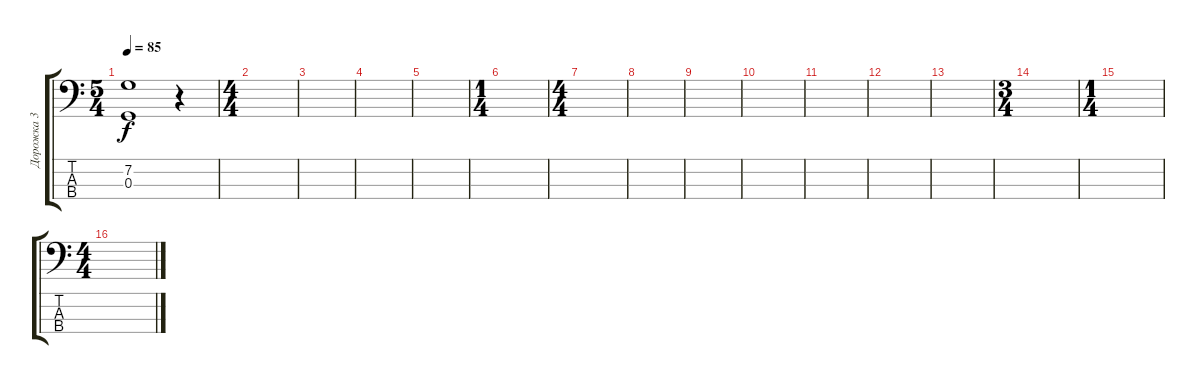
\track ("Дорожка 3" "Дорожка 3") {instrument electricbassfinger}
\staff {score tabs}
\tuning (F2 C2 G1 D1) {hide}
\ts (5 4)
\tempo 85
\clef f4
\ks c
(7.2 0.3).1{dy f} r.4 |
\ts (4 4)
|
|
|
|
\ts (1 4)
|
\ts (4 4)
|
|
|
|
|
|
|
\ts (3 4)
|
\ts (1 4)
|
\ts (4 4)
